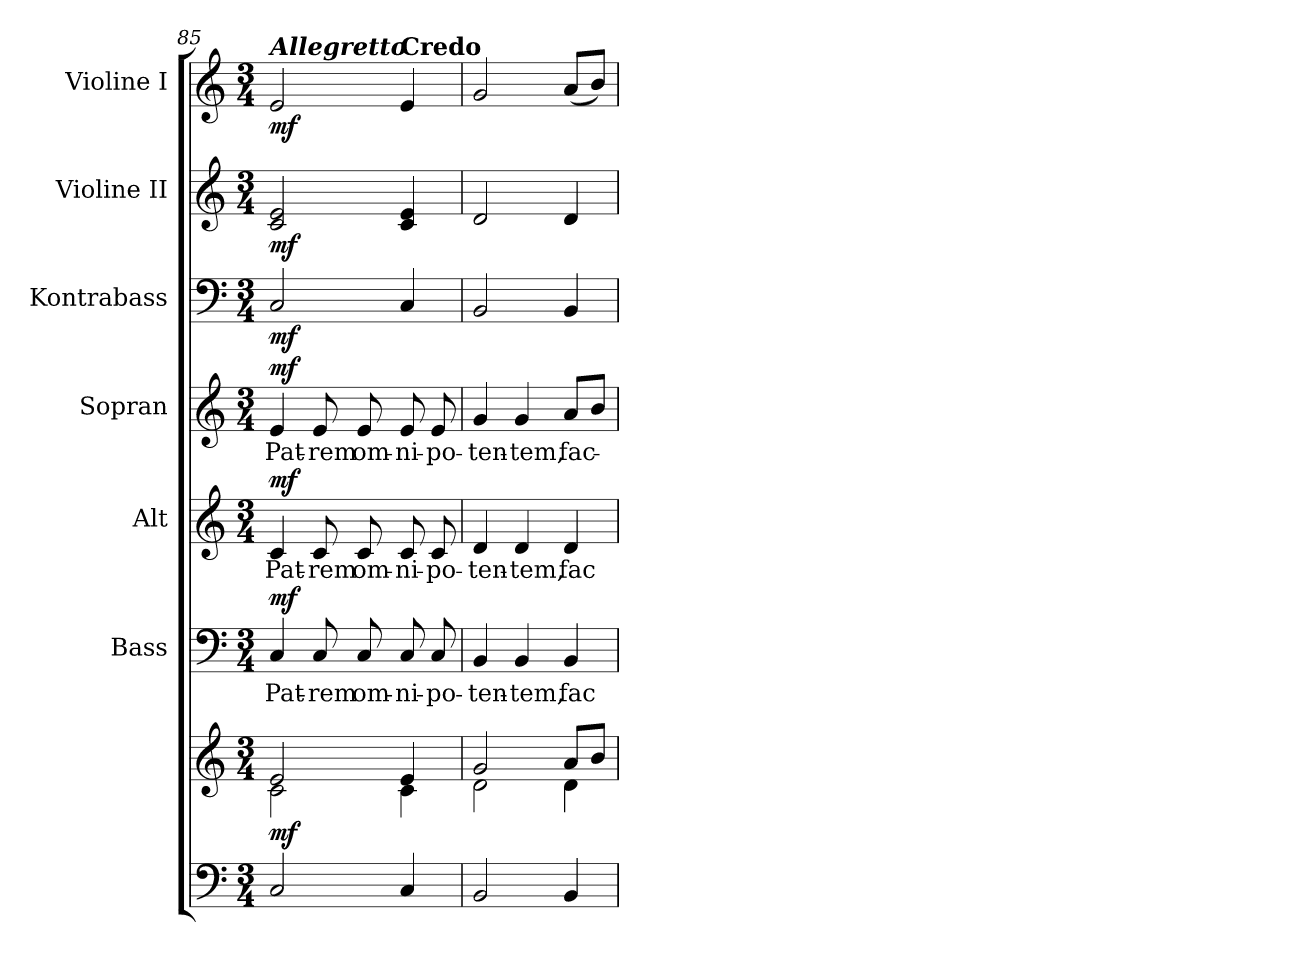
**kern	**kern	**dynam	**kern	**text	**dynam	**kern	**text	**dynam	**kern	**text	**dynam	**kern	**dynam	**kern	**dynam	**kern	**dynam
*part7	*part7	*part7	*part6	*part6	*part6	*part5	*part5	*part5	*part4	*part4	*part4	*part3	*part3	*part2	*part2	*part1	*part1
*staff8	*staff7	*staff7/8	*staff6	*staff6	*staff6	*staff5	*staff5	*staff5	*staff4	*staff4	*staff4	*staff3	*staff3	*staff2	*staff2	*staff1	*staff1
*	*	*	*I"Bass	*	*	*I"Alt	*	*	*I"Sopran	*	*	*I"Kontrabass	*	*I"Violine II	*	*I"Violine I	*
*	*	*	*I'B.	*	*	*I'A.	*	*	*I'S.	*	*	*I'Kb.	*	*I'Vl. II	*	*I'Vl. I	*
!!LO:LB:g=z
*clefF4	*clefG2	*	*clefF4	*	*	*clefG2	*	*	*clefG2	*	*	*clefF4	*	*clefG2	*	*clefG2	*
*	*	*	*	*	*	*	*	*	*	*	*	*ITrd7c12	*	*	*	*	*
*k[]	*k[]	*	*k[]	*	*	*k[]	*	*	*k[]	*	*	*k[]	*	*k[]	*	*k[]	*
*C:	*C:	*	*C:	*	*	*C:	*	*	*C:	*	*	*C:	*	*C:	*	*C:	*
*M3/4	*M3/4	*	*M3/4	*	*	*M3/4	*	*	*M3/4	*	*	*M3/4	*	*M3/4	*	*M3/4	*
=85	=85	=85	=85	=85	=85	=85	=85	=85	=85	=85	=85	=85	=85	=85	=85	=85	=85
*	*^	*	*	*	*	*	*	*	*	*	*	*	*	*	*	*	*
!	!	!	!	!	!	!	!	!	!	!	!	!	!	!	!	!	!LO:TX:a:Bi:t=Allegretto	!
!	!	!	!LO:DY:b	!	!LO:LY:b	!LO:DY:a	!	!LO:LY:b	!LO:DY:a	!	!LO:LY:b	!LO:DY:a	!	!LO:DY:b	!	!LO:DY:b	!	!LO:DY:b
2C/	2e/	2c\	mf	4C/	Pat-	mf	4c/	Pat-	mf	4e/	Pat-	mf	2CC/	mf	2c/ 2e/	mf	2e/	mf
!	!	!	!	!	!LO:LY:b	!	!	!LO:LY:b	!	!	!LO:LY:b	!	!	!	!	!	!	!
.	.	.	.	8C/	-rem	.	8c/	-rem	.	8e/	-rem	.	.	.	.	.	.	.
!	!	!	!	!	!LO:LY:b	!	!	!LO:LY:b	!	!	!LO:LY:b	!	!	!	!	!	!	!
.	.	.	.	8C/	om-	.	8c/	om-	.	8e/	om-	.	.	.	.	.	.	.
!	!	!	!	!	!	!	!	!	!	!	!	!	!	!	!	!	!LO:TX:a:B:t=Credo	!
!	!	!	!	!	!LO:LY:b	!	!	!LO:LY:b	!	!	!LO:LY:b	!	!	!	!	!	!	!
4C/	4e/	4c\	.	8C/	-ni-	.	8c/	-ni-	.	8e/	-ni-	.	4CC/	.	4c/ 4e/	.	4e/	.
!	!	!	!	!	!LO:LY:b	!	!	!LO:LY:b	!	!	!LO:LY:b	!	!	!	!	!	!	!
.	.	.	.	8C/	-po-	.	8c/	-po-	.	8e/	-po-	.	.	.	.	.	.	.
=86	=86	=86	=86	=86	=86	=86	=86	=86	=86	=86	=86	=86	=86	=86	=86	=86	=86	=86
!	!	!	!	!	!LO:LY:b	!	!	!LO:LY:b	!	!	!LO:LY:b	!	!	!	!	!	!	!
2BB/	2g/	2d\	.	4BB/	-ten-	.	4d/	-ten-	.	4g/	-ten-	.	2BBB/	.	2d/	.	2g/	.
!	!	!	!	!	!LO:LY:b	!	!	!LO:LY:b	!	!	!LO:LY:b	!	!	!	!	!	!	!
.	.	.	.	4BB/	-tem,	.	4d/	-tem,	.	4g/	-tem,	.	.	.	.	.	.	.
!	!	!	!	!	!LO:LY:b	!	!	!LO:LY:b	!	!	!LO:LY:b	!	!	!	!	!	!	!
4BB/	8a/L	4d\	.	4BB/	fac-	.	4d/	fac-	.	8a/L	fac-	.	4BBB/	.	4d/	.	(<8a/L	.
.	8b/J	.	.	.	.	.	.	.	.	8b/J	.	.	.	.	.	.	8b/J)	.
*	*v	*v	*	*	*	*	*	*	*	*	*	*	*	*	*	*	*	*
=	=	=	=	=	=	=	=	=	=	=	=	=	=	=	=	=	=
*-	*-	*-	*-	*-	*-	*-	*-	*-	*-	*-	*-	*-	*-	*-	*-	*-	*-
